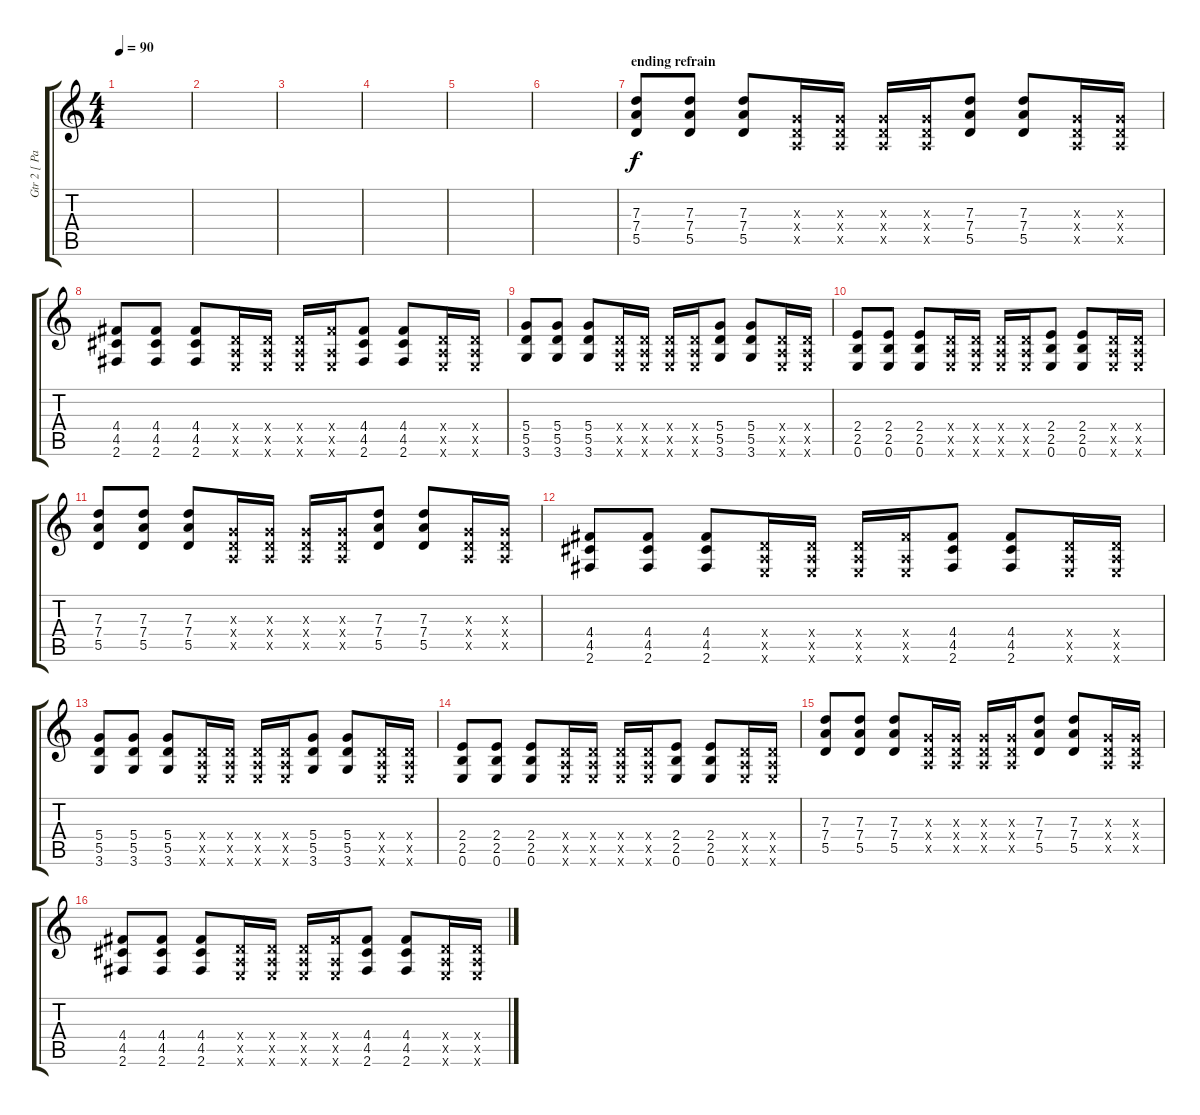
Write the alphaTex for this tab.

\track ("Gtr 2 [ Paul Landers ]" "Gtr 2 [ Pa") {instrument acousticguitarnylon}
\staff {score tabs}
\tuning (E4 B3 G3 D3 A2 E2) {hide}
\ts (4 4)
\tempo 90
\clef g2
\ks c
|
|
|
|
|
|
\section ("" "ending refrain")
(7.3 7.4 5.5).8{volume 9} (7.3 7.4 5.5).8 (7.3 7.4 5.5).8 (0.3{x} 0.4{x} 0.5{x}).16 (0.3{x} 0.4{x} 0.5{x}).16 (0.3{x} 0.4{x} 0.5{x}).16 (0.3{x} 0.4{x} 0.5{x}).16 (7.3 7.4 5.5).8 (7.3 7.4 5.5).8 (0.3{x} 0.4{x} 0.5{x}).16 (0.3{x} 0.4{x} 0.5{x}).16 |
(4.4 4.5 2.6).8 (4.4 4.5 2.6).8 (4.4 4.5 2.6).8 (0.4{x} 0.5{x} 0.6{x}).16 (0.4{x} 0.5{x} 0.6{x}).16 (0.4{x} 0.5{x} 0.6{x}).16 (4.4{x} 0.5{x} 0.6{x}).16 (4.4 4.5 2.6).8 (4.4 4.5 2.6).8 (0.4{x} 0.5{x} 0.6{x}).16 (0.4{x} 0.5{x} 0.6{x}).16 |
(5.4 5.5 3.6).8 (5.4 5.5 3.6).8 (5.4 5.5 3.6).8 (0.4{x} 0.5{x} 0.6{x}).16 (0.4{x} 0.5{x} 0.6{x}).16 (0.4{x} 0.5{x} 0.6{x}).16 (0.4{x} 0.5{x} 0.6{x}).16 (5.4 5.5 3.6).8 (5.4 5.5 3.6).8 (0.4{x} 0.5{x} 0.6{x}).16 (0.4{x} 0.5{x} 0.6{x}).16 |
(2.4 2.5 0.6).8 (2.4 2.5 0.6).8 (2.4 2.5 0.6).8 (0.4{x} 0.5{x} 0.6{x}).16 (0.4{x} 0.5{x} 0.6{x}).16 (0.4{x} 0.5{x} 0.6{x}).16 (0.4{x} 0.5{x} 0.6{x}).16 (2.4 2.5 0.6).8 (2.4 2.5 0.6).8 (0.4{x} 0.5{x} 0.6{x}).16 (0.4{x} 0.5{x} 0.6{x}).16 |
(7.3 7.4 5.5).8 (7.3 7.4 5.5).8 (7.3 7.4 5.5).8 (0.3{x} 0.4{x} 0.5{x}).16 (0.3{x} 0.4{x} 0.5{x}).16 (0.3{x} 0.4{x} 0.5{x}).16 (0.3{x} 0.4{x} 0.5{x}).16 (7.3 7.4 5.5).8 (7.3 7.4 5.5).8 (0.3{x} 0.4{x} 0.5{x}).16 (0.3{x} 0.4{x} 0.5{x}).16 |
(4.4 4.5 2.6).8 (4.4 4.5 2.6).8 (4.4 4.5 2.6).8 (0.4{x} 0.5{x} 0.6{x}).16 (0.4{x} 0.5{x} 0.6{x}).16 (0.4{x} 0.5{x} 0.6{x}).16 (4.4{x} 0.5{x} 0.6{x}).16 (4.4 4.5 2.6).8 (4.4 4.5 2.6).8 (0.4{x} 0.5{x} 0.6{x}).16 (0.4{x} 0.5{x} 0.6{x}).16 |
(5.4 5.5 3.6).8 (5.4 5.5 3.6).8 (5.4 5.5 3.6).8 (0.4{x} 0.5{x} 0.6{x}).16 (0.4{x} 0.5{x} 0.6{x}).16 (0.4{x} 0.5{x} 0.6{x}).16 (0.4{x} 0.5{x} 0.6{x}).16 (5.4 5.5 3.6).8 (5.4 5.5 3.6).8 (0.4{x} 0.5{x} 0.6{x}).16 (0.4{x} 0.5{x} 0.6{x}).16 |
(2.4 2.5 0.6).8 (2.4 2.5 0.6).8 (2.4 2.5 0.6).8 (0.4{x} 0.5{x} 0.6{x}).16 (0.4{x} 0.5{x} 0.6{x}).16 (0.4{x} 0.5{x} 0.6{x}).16 (0.4{x} 0.5{x} 0.6{x}).16 (2.4 2.5 0.6).8 (2.4 2.5 0.6).8 (0.4{x} 0.5{x} 0.6{x}).16 (0.4{x} 0.5{x} 0.6{x}).16 |
(7.3 7.4 5.5).8 (7.3 7.4 5.5).8 (7.3 7.4 5.5).8 (0.3{x} 0.4{x} 0.5{x}).16 (0.3{x} 0.4{x} 0.5{x}).16 (0.3{x} 0.4{x} 0.5{x}).16 (0.3{x} 0.4{x} 0.5{x}).16 (7.3 7.4 5.5).8 (7.3 7.4 5.5).8 (0.3{x} 0.4{x} 0.5{x}).16 (0.3{x} 0.4{x} 0.5{x}).16 |
(4.4 4.5 2.6).8 (4.4 4.5 2.6).8 (4.4 4.5 2.6).8 (0.4{x} 0.5{x} 0.6{x}).16 (0.4{x} 0.5{x} 0.6{x}).16 (0.4{x} 0.5{x} 0.6{x}).16 (4.4{x} 0.5{x} 0.6{x}).16 (4.4 4.5 2.6).8 (4.4 4.5 2.6).8 (0.4{x} 0.5{x} 0.6{x}).16 (0.4{x} 0.5{x} 0.6{x}).16
